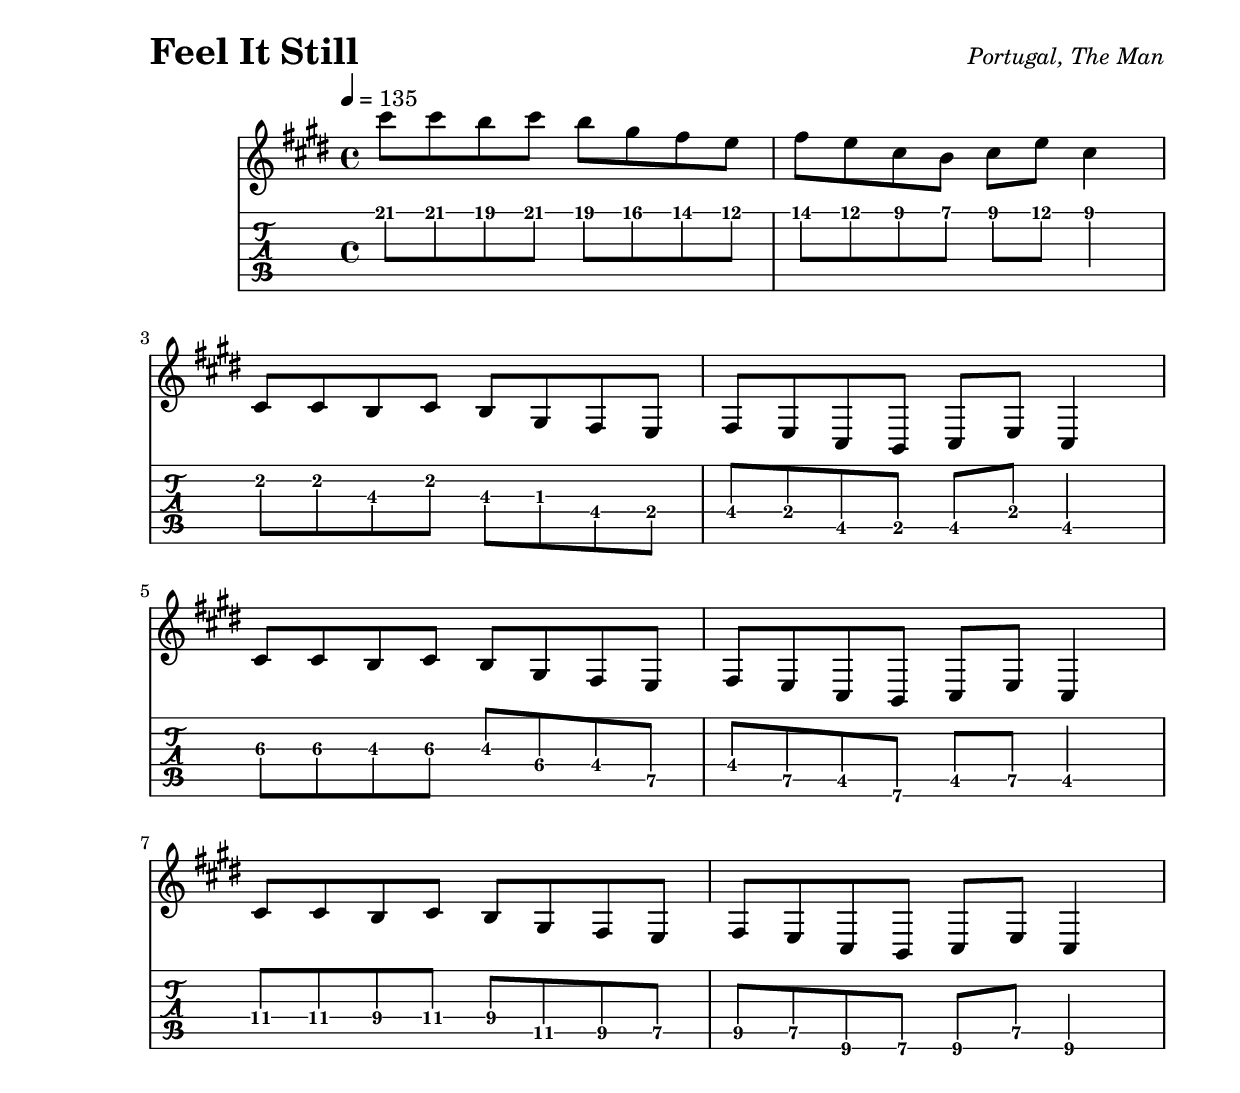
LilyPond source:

% LilyBin

\version "2.18.0"

\include "english.ly"

\header {
  piece = \markup { \fontsize #4 \bold "Feel It Still" }
  opus = \markup { \italic "Portugal, The Man" }
}

\paper { 
  left-margin = 1.0\in
  right-margin = 0.5\in
}

my_notes = \relative c {
  \key e \major
  \time 4/4
  \tempo 4 = 135

  cs'''8 cs8 b8 cs8 b8 gs8 fs8 e8 |
  fs8 e8 cs8 b8 cs8 e8 cs4 |
  \break
  
  cs,8 cs8 b8 cs8 b8 gs8 fs8 e8 |
  fs8 e8 cs8 b8 cs8 e8 cs4 |
  \break
  
  \set TabStaff.minimumFret = #4
  cs'8 cs8 b8 cs8 b8 gs8 fs8 e8 |
  fs8 e8 cs8 b8 cs8 e8 cs4 |
  \break
  
  \set TabStaff.minimumFret = #8
  cs'8\4 cs8\4 b8\4 cs\4 b8\4 gs8\5 fs\5 e8\5 |
  fs8\5 e8\5 cs8\6 b8\6 cs8\6 e8\5 cs4\6 |
  
}

my_music = <<
  \new Staff {
    \set Staff.midiInstrument = #"electric bass (finger)"
    \my_notes
  }
  \new TabStaff
  \with { stringTunings = #guitar-tuning } 
  { 
    \set TabStaff.minimumFret = #1
    \set TabStaff.restrainOpenStrings = ##t
    \tabFullNotation
    \my_notes
  }
>>
  
\score {
  \my_music
  \layout {
    \context {
      \Score
      \override StringNumber #'stencil = ##f 
    }
  }
}

\score {
  \unfoldRepeats
  \my_music
  \midi {}
}

